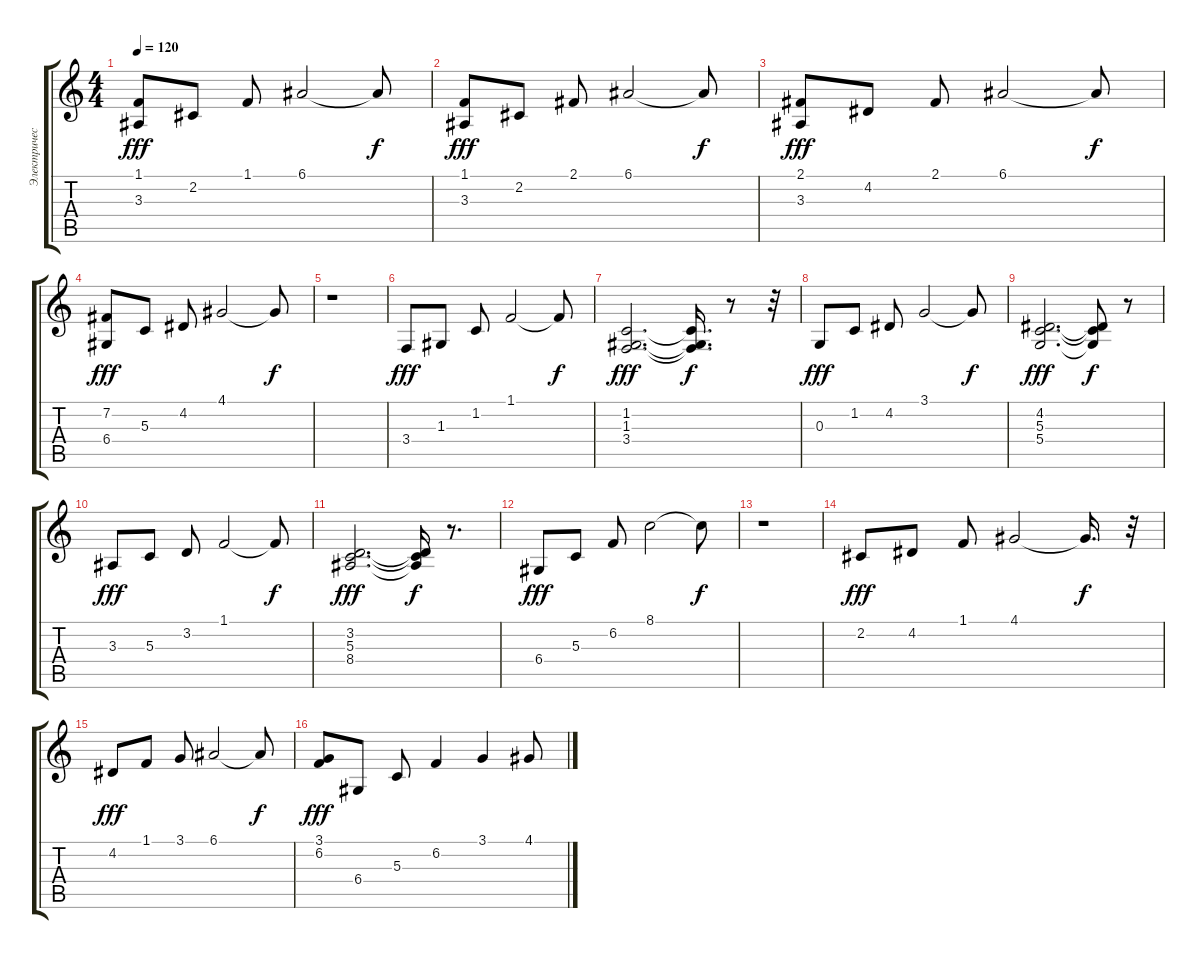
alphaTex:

\track ("Электрическое Фортепиан" "Электричес") {instrument electricpiano2}
\staff {score tabs}
\tuning (E4 B3 G3 D3 A2 E2) {hide}
\ts (4 4)
\tempo 120
\clef g2
\ks c
(1.1 3.3).8{dy fff} 2.2.8 1.1.8 6.1.2 6.1{t}.8{dy f} |
(1.1 3.3).8{dy fff} 2.2.8 2.1.8 6.1.2 6.1{t}.8{dy f} |
(2.1 3.3).8{dy fff} 4.2.8 2.1.8 6.1.2 6.1{t}.8{dy f} |
(7.2 6.4).8{dy fff} 5.3.8 4.2.8 4.1.2 4.1{t}.8{dy f} |
r.1 |
3.4.8{dy fff} 1.3.8 1.2.8 1.1.2 1.1{t}.8{dy f} |
(1.2 1.3 3.4).2{d dy fff} (1.2{t} 1.3{t} 3.4{t}).16{d dy f} r.8 r.32 |
0.3.8{dy fff} 1.2.8 4.2.8 3.1.2 3.1{t}.8{dy f} |
(4.2 5.3 5.4).2{d dy fff} (4.2{t} 5.3{t} 5.4{t}).8{dy f} r.8 |
3.3.8{dy fff} 5.3.8 3.2.8 1.1.2 1.1{t}.8{dy f} |
(3.2 5.3 8.4).2{d dy fff} (3.2{t} 5.3{t} 8.4{t}).16{dy f} r.8{d} |
6.4.8{dy fff} 5.3.8 6.2.8 8.1.2 8.1{t}.8{dy f} |
r.1 |
2.2.8{dy fff} 4.2.8 1.1.8 4.1.2 4.1{t}.16{d dy f} r.32 |
4.2.8{dy fff} 1.1.8 3.1.8 6.1.2 6.1{t}.8{dy f} |
(3.1 6.2).8{dy fff} 6.4.8 5.3.8 6.2.4 3.1.4 4.1.8
